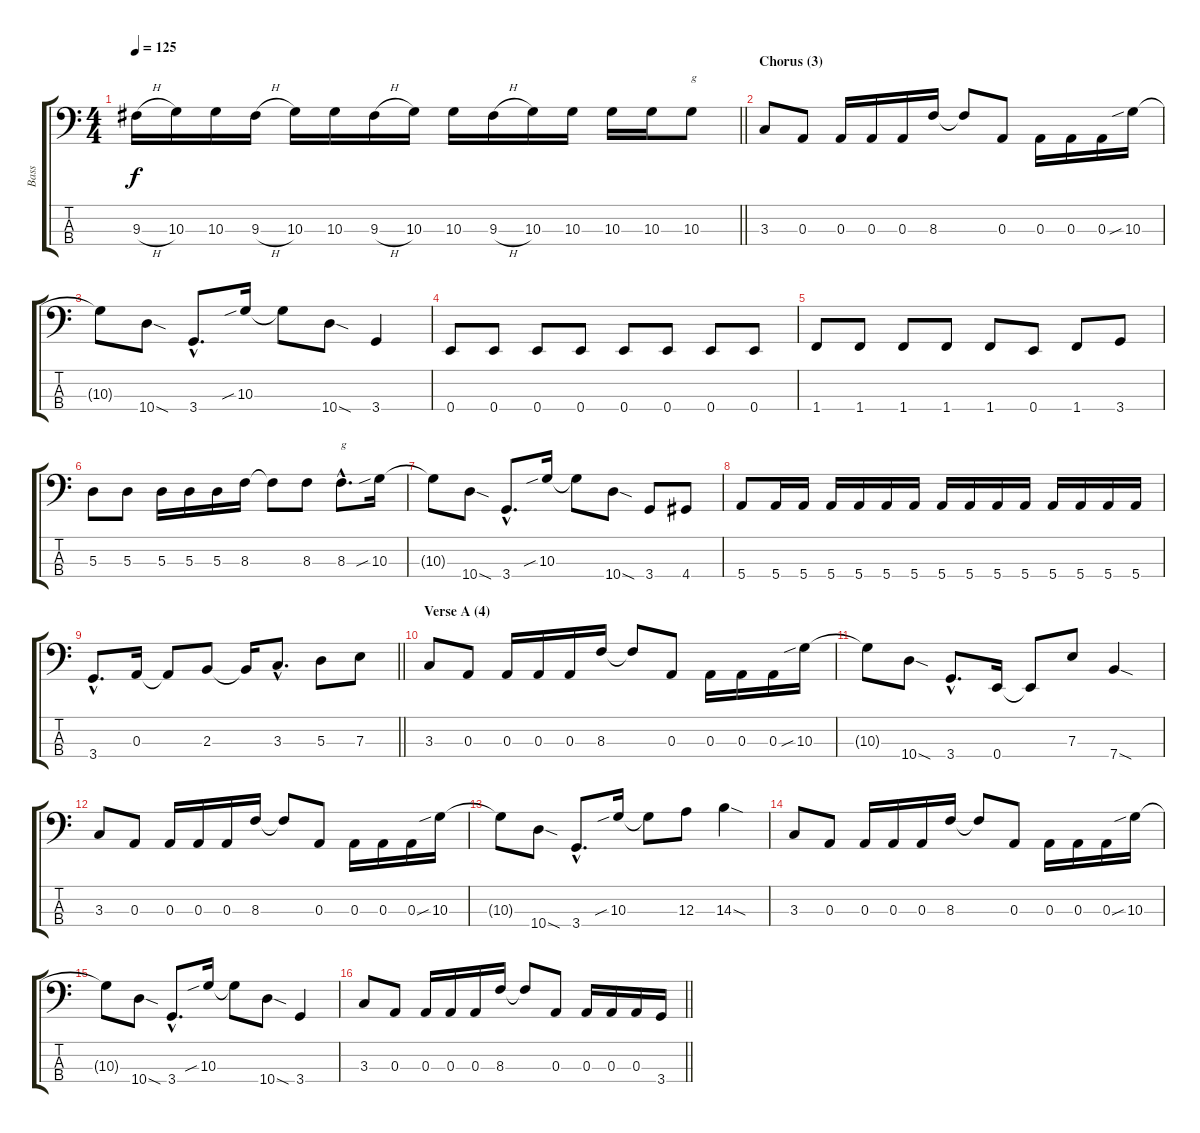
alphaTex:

\track ("Bass" "Bass") {instrument electricbasspick}
\staff {score tabs}
\tuning (G2 D2 A1 E1) {hide}
\ts (4 4)
\tempo 125
\clef f4
\barLineRight lightlight
\ks c
9.3{h}.16{dy f} 10.3.16 10.3.16 9.3{h}.16 10.3.16 10.3.16 9.3{h}.16 10.3.16 10.3.16 9.3{h}.16 10.3.16 10.3.16 10.3.16 10.3.16 10.3.8{txt "g"} |
\section ("" "Chorus (3)")
3.3.8 0.3.8 0.3.16 0.3.16 0.3.16 8.3.16 8.3{t}.8 0.3.8 0.3.16 0.3.16 0.3.16 10.3{sib}.16 |
10.3{t}.8 10.4{sod}.8 3.4{hac}.8{d} 10.3{sib}.16 10.3{t}.8 10.4{sod}.8 3.4.4 |
0.4.8 0.4.8 0.4.8 0.4.8 0.4.8 0.4.8 0.4.8 0.4.8 |
1.4.8 1.4.8 1.4.8 1.4.8 1.4.8 0.4.8 1.4.8 3.4.8 |
5.3.8 5.3.8 5.3.16 5.3.16 5.3.16 8.3.16 8.3{t}.8 8.3.8 8.3{hac}.8{d txt "g"} 10.3{sib}.16 |
10.3{t}.8 10.4{sod}.8 3.4{hac}.8{d} 10.3{sib}.16 10.3{t}.8 10.4{sod}.8 3.4.8 4.4.8 |
5.4.8 5.4.16 5.4.16 5.4.16 5.4.16 5.4.16 5.4.16 5.4.16 5.4.16 5.4.16 5.4.16 5.4.16 5.4.16 5.4.16 5.4.16 |
\barLineRight lightlight
3.4{hac}.8{d} 0.3.16 0.3{t}.8 2.3.8 2.3{t}.16 3.3{hac}.8{d} 5.3.8 7.3.8 |
\section ("" "Verse A (4)")
3.3.8 0.3.8 0.3.16 0.3.16 0.3.16 8.3.16 8.3{t}.8 0.3.8 0.3.16 0.3.16 0.3.16 10.3{sib}.16 |
10.3{t}.8 10.4{sod}.8 3.4{hac}.8{d} 0.4.16 0.4{t}.8 7.3.8 7.4{sod}.4 |
3.3.8 0.3.8 0.3.16 0.3.16 0.3.16 8.3.16 8.3{t}.8 0.3.8 0.3.16 0.3.16 0.3.16 10.3{sib}.16 |
10.3{t}.8 10.4{sod}.8 3.4{hac}.8{d} 10.3{sib}.16 10.3{t}.8 12.3.8 14.3{sod}.4 |
3.3.8 0.3.8 0.3.16 0.3.16 0.3.16 8.3.16 8.3{t}.8 0.3.8 0.3.16 0.3.16 0.3.16 10.3{sib}.16 |
10.3{t}.8 10.4{sod}.8 3.4{hac}.8{d} 10.3{sib}.16 10.3{t}.8 10.4{sod}.8 3.4.4 |
\barLineRight lightlight
3.3.8 0.3.8 0.3.16 0.3.16 0.3.16 8.3.16 8.3{t}.8 0.3.8 0.3.16 0.3.16 0.3.16 3.4.16
